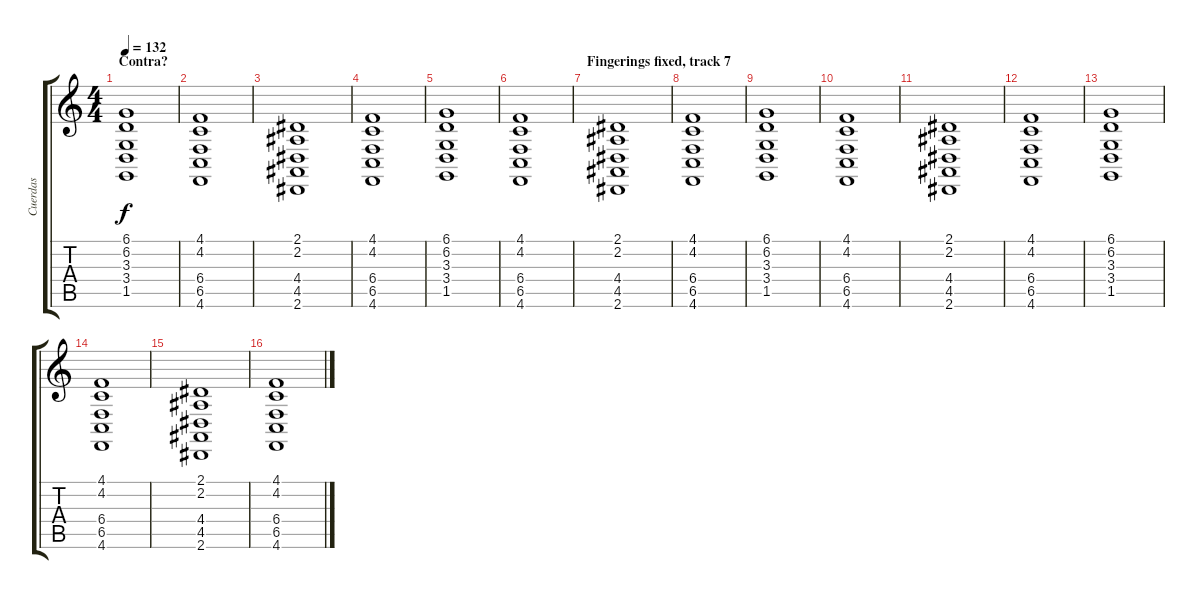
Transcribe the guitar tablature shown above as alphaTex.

\track ("Cuerdas" "Cuerdas") {instrument stringensemble1}
\staff {score tabs}
\tuning (Db4 Ab3 E3 B2 Gb2 Db2) {hide}
\ts (4 4)
\section ("" "Contra?")
\tempo 132
\clef g2
\ks c
(6.1 6.2 3.3 3.4 1.5).1{dy f} |
(4.1 4.2 6.4 6.5 4.6).1 |
(2.1 2.2 4.4 4.5 2.6).1 |
(4.1 4.2 6.4 6.5 4.6).1 |
(6.1 6.2 3.3 3.4 1.5).1 |
(4.1 4.2 6.4 6.5 4.6).1 |
\section ("" "Fingerings fixed, track 7")
(2.1 2.2 4.4 4.5 2.6).1 |
(4.1 4.2 6.4 6.5 4.6).1 |
(6.1 6.2 3.3 3.4 1.5).1 |
(4.1 4.2 6.4 6.5 4.6).1 |
(2.1 2.2 4.4 4.5 2.6).1 |
(4.1 4.2 6.4 6.5 4.6).1 |
(6.1 6.2 3.3 3.4 1.5).1 |
(4.1 4.2 6.4 6.5 4.6).1 |
(2.1 2.2 4.4 4.5 2.6).1 |
(4.1 4.2 6.4 6.5 4.6).1
